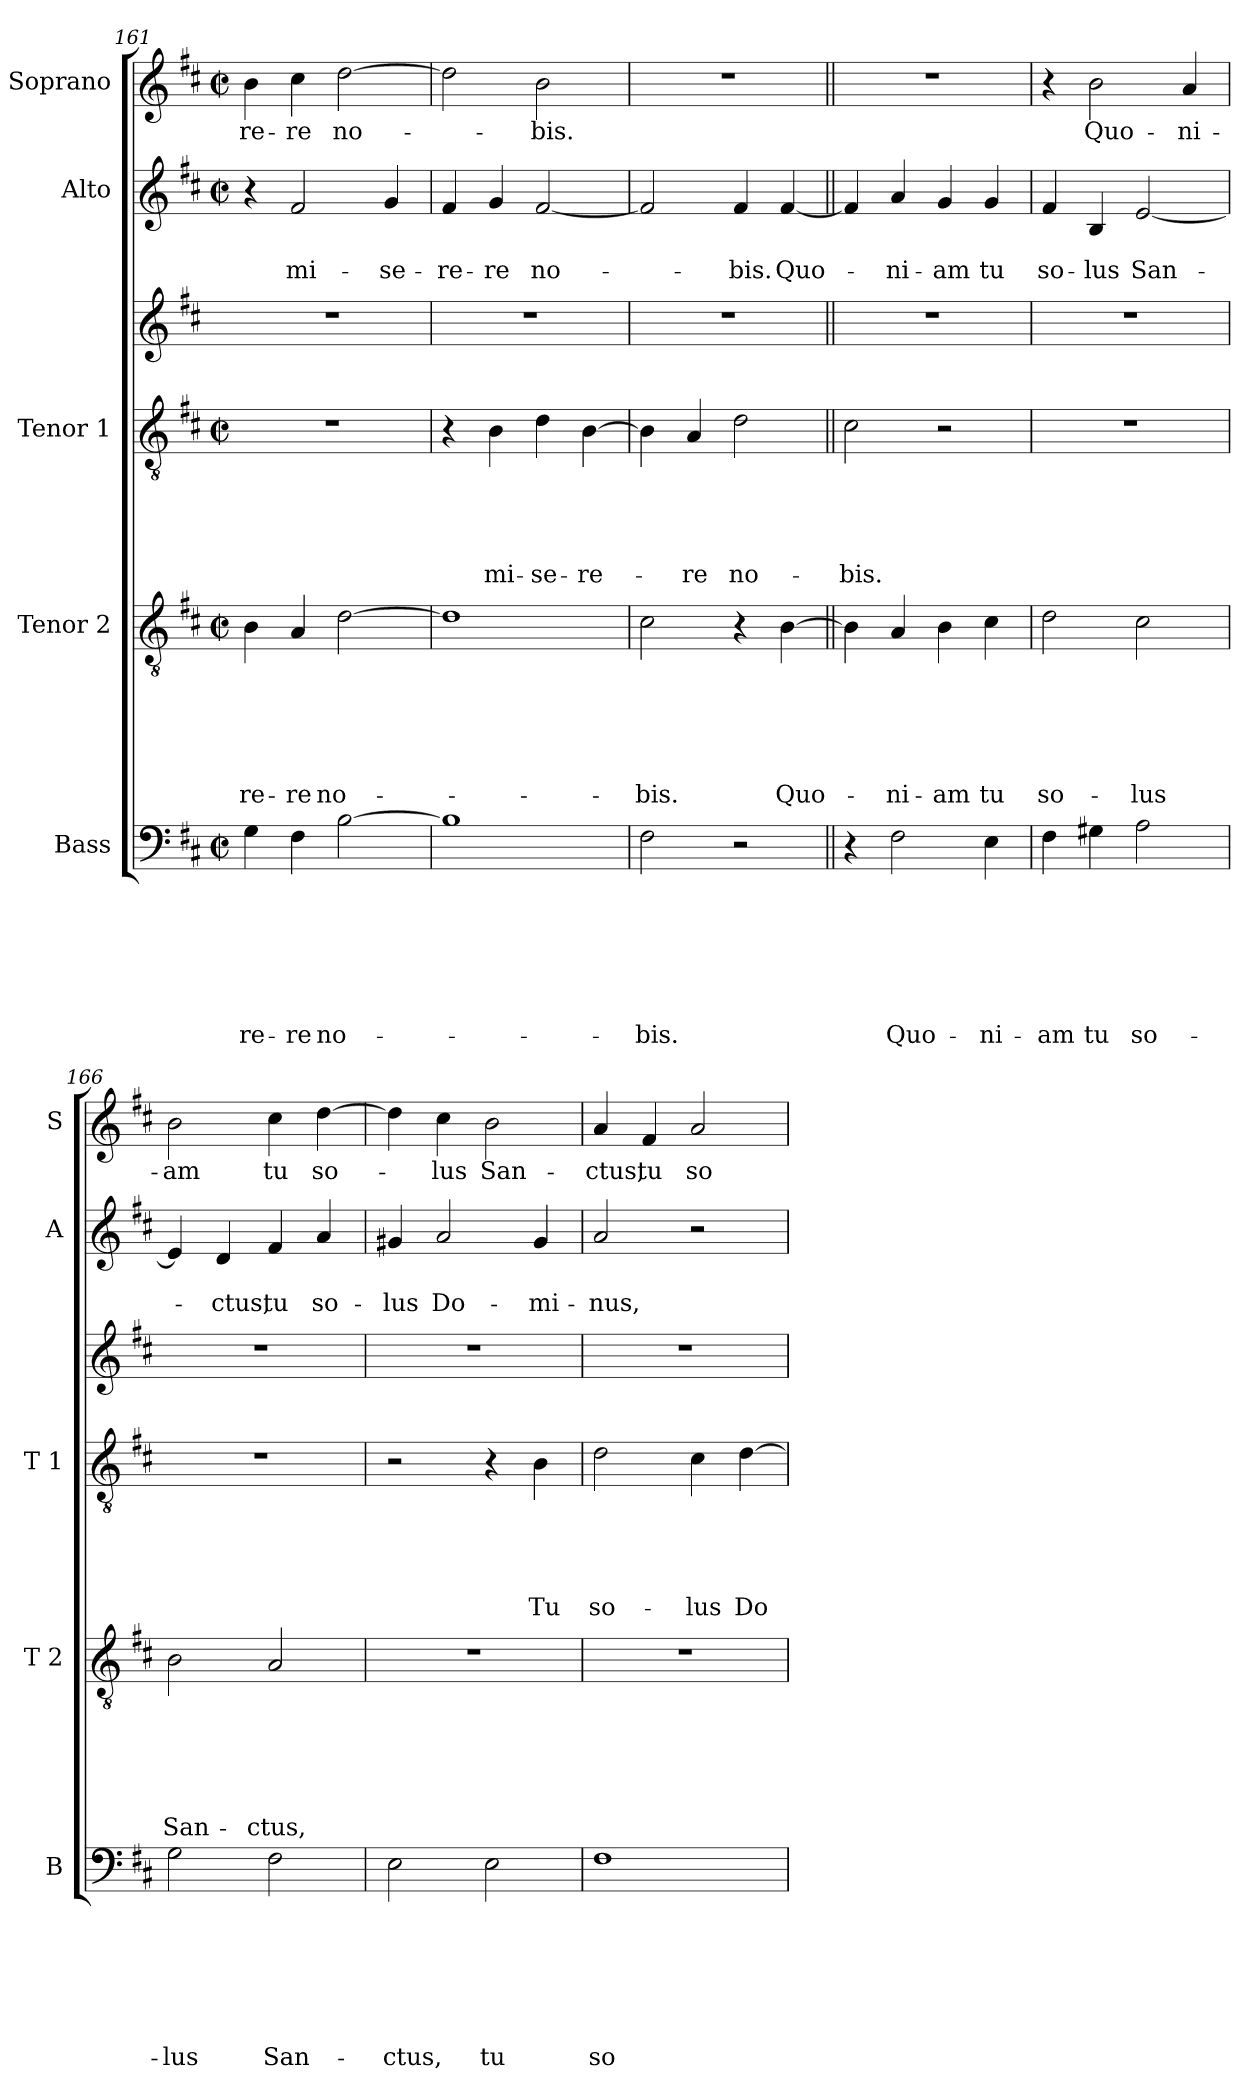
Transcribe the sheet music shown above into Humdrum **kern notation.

**kern	**text	**text	**text	**text	**text	**text	**text	**kern	**text	**text	**text	**text	**text	**text	**kern	**text	**text	**text	**text	**text	**kern	**kern	**text	**text	**kern	**text
*part6	*part6	*part6	*part6	*part6	*part6	*part6	*part6	*part5	*part5	*part5	*part5	*part5	*part5	*part5	*part4	*part4	*part4	*part4	*part4	*part4	*part3	*part2	*part2	*part2	*part1	*part1
*staff6	*staff6	*staff6	*staff6	*staff6	*staff6	*staff6	*staff6	*staff5	*staff5	*staff5	*staff5	*staff5	*staff5	*staff5	*staff4	*staff4	*staff4	*staff4	*staff4	*staff4	*staff3	*staff2	*staff2	*staff2	*staff1	*staff1
*I"Bass	*	*	*	*	*	*	*	*I"Tenor 2	*	*	*	*	*	*	*I"Tenor 1	*	*	*	*	*	*	*I"Alto	*	*	*I"Soprano	*
*I'B	*	*	*	*	*	*	*	*I'T 2	*	*	*	*	*	*	*I'T 1	*	*	*	*	*	*	*I'A	*	*	*I'S	*
*clefF4	*	*	*	*	*	*	*	*clefGv2	*	*	*	*	*	*	*clefGv2	*	*	*	*	*	*clefG2	*clefG2	*	*	*clefG2	*
*k[f#c#]	*	*	*	*	*	*	*	*k[f#c#]	*	*	*	*	*	*	*k[f#c#]	*	*	*	*	*	*k[f#c#]	*k[f#c#]	*	*	*k[f#c#]	*
*D:	*	*	*	*	*	*	*	*D:	*	*	*	*	*	*	*D:	*	*	*	*	*	*D:	*D:	*	*	*D:	*
*M2/2	*	*	*	*	*	*	*	*M2/2	*	*	*	*	*	*	*M2/2	*	*	*	*	*	*	*M2/2	*	*	*M2/2	*
*met(c|)	*	*	*	*	*	*	*	*met(c|)	*	*	*	*	*	*	*met(c|)	*	*	*	*	*	*	*met(c|)	*	*	*met(c|)	*
=161	=161	=161	=161	=161	=161	=161	=161	=161	=161	=161	=161	=161	=161	=161	=161	=161	=161	=161	=161	=161	=161	=161	=161	=161	=161	=161
!	!	!	!	!	!	!	!LO:LY:b	!	!	!	!	!	!	!LO:LY:b	!	!	!	!	!	!	!	!	!	!	!	!LO:LY:b
4G\	.	.	.	.	.	.	-re-	4B\	.	.	.	.	.	-re-	1r	.	.	.	.	.	1r	4r	.	.	4b\	-re-
!	!	!	!	!	!	!	!LO:LY:b	!	!	!	!	!	!	!LO:LY:b	!	!	!	!	!	!	!	!	!	!LO:LY:b	!	!LO:LY:b
4F#\	.	.	.	.	.	.	-re	4A/	.	.	.	.	.	-re	.	.	.	.	.	.	.	2f#/	.	mi-	4cc#\	-re
!	!	!	!	!	!	!	!LO:LY:b	!	!	!	!	!	!	!LO:LY:b	!	!	!	!	!	!	!	!	!	!	!	!LO:LY:b
[>2B\	.	.	.	.	.	.	no-	[>2d\	.	.	.	.	.	no-	.	.	.	.	.	.	.	.	.	.	[>2dd\	no-
!	!	!	!	!	!	!	!	!	!	!	!	!	!	!	!	!	!	!	!	!	!	!	!	!LO:LY:b	!	!
.	.	.	.	.	.	.	.	.	.	.	.	.	.	.	.	.	.	.	.	.	.	4g/	.	-se-	.	.
=162	=162	=162	=162	=162	=162	=162	=162	=162	=162	=162	=162	=162	=162	=162	=162	=162	=162	=162	=162	=162	=162	=162	=162	=162	=162	=162
!	!	!	!	!	!	!	!	!	!	!	!	!	!	!	!	!	!	!	!	!	!	!	!	!LO:LY:b	!	!
1B]	.	.	.	.	.	.	.	1d]	.	.	.	.	.	.	4r	.	.	.	.	.	1r	4f#/	.	-re-	2dd\]	.
!	!	!	!	!	!	!	!	!	!	!	!	!	!	!	!	!	!	!	!	!LO:LY:b	!	!	!	!LO:LY:b	!	!
.	.	.	.	.	.	.	.	.	.	.	.	.	.	.	4B\	.	.	.	.	mi-	.	4g/	.	-re	.	.
!	!	!	!	!	!	!	!	!	!	!	!	!	!	!	!	!	!	!	!	!LO:LY:b	!	!	!	!LO:LY:b	!	!LO:LY:b
.	.	.	.	.	.	.	.	.	.	.	.	.	.	.	4d\	.	.	.	.	-se-	.	[>2f#/	.	no-	2b\	-bis.
!	!	!	!	!	!	!	!	!	!	!	!	!	!	!	!	!	!	!	!	!LO:LY:b	!	!	!	!	!	!
.	.	.	.	.	.	.	.	.	.	.	.	.	.	.	[>4B\	.	.	.	.	-re-	.	.	.	.	.	.
!!LO:PB:g=z
=163	=163	=163	=163	=163	=163	=163	=163	=163	=163	=163	=163	=163	=163	=163	=163	=163	=163	=163	=163	=163	=163	=163	=163	=163	=163	=163
!	!	!	!	!	!	!	!LO:LY:b	!	!	!	!	!	!	!LO:LY:b	!	!	!	!	!	!	!	!	!	!	!	!
2F#\	.	.	.	.	.	.	-bis.	2c#\	.	.	.	.	.	-bis.	4B\]	.	.	.	.	.	1r	2f#/]	.	.	1r	.
!	!	!	!	!	!	!	!	!	!	!	!	!	!	!	!	!	!	!	!	!LO:LY:b	!	!	!	!	!	!
.	.	.	.	.	.	.	.	.	.	.	.	.	.	.	4A/	.	.	.	.	-re	.	.	.	.	.	.
!	!	!	!	!	!	!	!	!	!	!	!	!	!	!	!	!	!	!	!	!LO:LY:b	!	!	!	!LO:LY:b	!	!
2r	.	.	.	.	.	.	.	4r	.	.	.	.	.	.	2d\	.	.	.	.	no-	.	4f#/	.	-bis.	.	.
!	!	!	!	!	!	!	!	!	!	!	!	!	!	!LO:LY:b	!	!	!	!	!	!	!	!	!	!LO:LY:b	!	!
.	.	.	.	.	.	.	.	[>4B\	.	.	.	.	.	Quo-	.	.	.	.	.	.	.	[<4f#/	.	Quo-	.	.
=164||	=164||	=164||	=164||	=164||	=164||	=164||	=164||	=164||	=164||	=164||	=164||	=164||	=164||	=164||	=164||	=164||	=164||	=164||	=164||	=164||	=164||	=164||	=164||	=164||	=164||	=164||
!	!	!	!	!	!	!	!	!	!	!	!	!	!	!	!	!	!	!	!	!LO:LY:b	!	!	!	!	!	!
4r	.	.	.	.	.	.	.	4B\]	.	.	.	.	.	.	2c#\	.	.	.	.	-bis.	1r	4f#/]	.	.	1r	.
!	!	!	!	!	!	!	!LO:LY:b	!	!	!	!	!	!	!LO:LY:b	!	!	!	!	!	!	!	!	!	!LO:LY:b	!	!
2F#\	.	.	.	.	.	.	Quo-	4A/	.	.	.	.	.	-ni-	.	.	.	.	.	.	.	4a/	.	-ni-	.	.
!	!	!	!	!	!	!	!	!	!	!	!	!	!	!LO:LY:b	!	!	!	!	!	!	!	!	!	!LO:LY:b	!	!
.	.	.	.	.	.	.	.	4B\	.	.	.	.	.	-am	2r	.	.	.	.	.	.	4g/	.	-am	.	.
!	!	!	!	!	!	!	!LO:LY:b	!	!	!	!	!	!	!LO:LY:b	!	!	!	!	!	!	!	!	!	!LO:LY:b	!	!
4E\	.	.	.	.	.	.	-ni-	4c#\	.	.	.	.	.	tu	.	.	.	.	.	.	.	4g/	.	tu	.	.
=165	=165	=165	=165	=165	=165	=165	=165	=165	=165	=165	=165	=165	=165	=165	=165	=165	=165	=165	=165	=165	=165	=165	=165	=165	=165	=165
!	!	!	!	!	!	!	!LO:LY:b	!	!	!	!	!	!	!LO:LY:b	!	!	!	!	!	!	!	!	!	!LO:LY:b	!	!
4F#\	.	.	.	.	.	.	-am	2d\	.	.	.	.	.	so-	1r	.	.	.	.	.	1r	4f#/	.	so-	4r	.
!	!	!	!	!	!	!	!LO:LY:b	!	!	!	!	!	!	!	!	!	!	!	!	!	!	!	!	!LO:LY:b	!	!LO:LY:b
4G#X\	.	.	.	.	.	.	tu	.	.	.	.	.	.	.	.	.	.	.	.	.	.	4B/	.	-lus	2b\	Quo-
!	!	!	!	!	!	!	!LO:LY:b	!	!	!	!	!	!	!LO:LY:b	!	!	!	!	!	!	!	!	!	!LO:LY:b	!	!
2A\	.	.	.	.	.	.	so-	2c#\	.	.	.	.	.	-lus	.	.	.	.	.	.	.	[<2e/	.	San-	.	.
!	!	!	!	!	!	!	!	!	!	!	!	!	!	!	!	!	!	!	!	!	!	!	!	!	!	!LO:LY:b
.	.	.	.	.	.	.	.	.	.	.	.	.	.	.	.	.	.	.	.	.	.	.	.	.	4a/	-ni-
=166	=166	=166	=166	=166	=166	=166	=166	=166	=166	=166	=166	=166	=166	=166	=166	=166	=166	=166	=166	=166	=166	=166	=166	=166	=166	=166
!	!	!	!	!	!	!	!LO:LY:b	!	!	!	!	!	!	!LO:LY:b	!	!	!	!	!	!	!	!	!	!	!	!LO:LY:b
2G\	.	.	.	.	.	.	-lus	2B\	.	.	.	.	.	San-	1r	.	.	.	.	.	1r	4e/]	.	.	2b\	-am
!	!	!	!	!	!	!	!	!	!	!	!	!	!	!	!	!	!	!	!	!	!	!	!	!LO:LY:b	!	!
.	.	.	.	.	.	.	.	.	.	.	.	.	.	.	.	.	.	.	.	.	.	4d/	.	-ctus,	.	.
!	!	!	!	!	!	!	!LO:LY:b	!	!	!	!	!	!	!LO:LY:b	!	!	!	!	!	!	!	!	!	!LO:LY:b	!	!LO:LY:b
2F#\	.	.	.	.	.	.	San-	2A/	.	.	.	.	.	-ctus,	.	.	.	.	.	.	.	4f#/	.	tu	4cc#\	tu
!	!	!	!	!	!	!	!	!	!	!	!	!	!	!	!	!	!	!	!	!	!	!	!	!LO:LY:b	!	!LO:LY:b
.	.	.	.	.	.	.	.	.	.	.	.	.	.	.	.	.	.	.	.	.	.	4a/	.	so-	[>4dd\	so-
=167	=167	=167	=167	=167	=167	=167	=167	=167	=167	=167	=167	=167	=167	=167	=167	=167	=167	=167	=167	=167	=167	=167	=167	=167	=167	=167
!	!	!	!	!	!	!	!LO:LY:b	!	!	!	!	!	!	!	!	!	!	!	!	!	!	!	!	!LO:LY:b	!	!
2E\	.	.	.	.	.	.	-ctus,	1r	.	.	.	.	.	.	2r	.	.	.	.	.	1r	4g#X/	.	-lus	4dd\]	.
!	!	!	!	!	!	!	!	!	!	!	!	!	!	!	!	!	!	!	!	!	!	!	!	!LO:LY:b	!	!LO:LY:b
.	.	.	.	.	.	.	.	.	.	.	.	.	.	.	.	.	.	.	.	.	.	2a/	.	Do-	4cc#\	-lus
!	!	!	!	!	!	!	!LO:LY:b	!	!	!	!	!	!	!	!	!	!	!	!	!	!	!	!	!	!	!LO:LY:b
2E\	.	.	.	.	.	.	tu	.	.	.	.	.	.	.	4r	.	.	.	.	.	.	.	.	.	2b\	San-
!	!	!	!	!	!	!	!	!	!	!	!	!	!	!	!	!	!	!	!	!LO:LY:b	!	!	!	!LO:LY:b	!	!
.	.	.	.	.	.	.	.	.	.	.	.	.	.	.	4B\	.	.	.	.	Tu	.	4g#/	.	-mi-	.	.
=168	=168	=168	=168	=168	=168	=168	=168	=168	=168	=168	=168	=168	=168	=168	=168	=168	=168	=168	=168	=168	=168	=168	=168	=168	=168	=168
!	!	!	!	!	!	!	!LO:LY:b	!	!	!	!	!	!	!	!	!	!	!	!	!LO:LY:b	!	!	!	!LO:LY:b	!	!LO:LY:b
1F#	.	.	.	.	.	.	so-	1r	.	.	.	.	.	.	2d\	.	.	.	.	so-	1r	2a/	.	-nus,	4a/	-ctus,
!	!	!	!	!	!	!	!	!	!	!	!	!	!	!	!	!	!	!	!	!	!	!	!	!	!	!LO:LY:b
.	.	.	.	.	.	.	.	.	.	.	.	.	.	.	.	.	.	.	.	.	.	.	.	.	4f#/	tu
!	!	!	!	!	!	!	!	!	!	!	!	!	!	!	!	!	!	!	!	!LO:LY:b	!	!	!	!	!	!LO:LY:b
.	.	.	.	.	.	.	.	.	.	.	.	.	.	.	4c#\	.	.	.	.	-lus	.	2r	.	.	2a/	so-
!	!	!	!	!	!	!	!	!	!	!	!	!	!	!	!	!	!	!	!	!LO:LY:b	!	!	!	!	!	!
.	.	.	.	.	.	.	.	.	.	.	.	.	.	.	[<4d\	.	.	.	.	Do-	.	.	.	.	.	.
=	=	=	=	=	=	=	=	=	=	=	=	=	=	=	=	=	=	=	=	=	=	=	=	=	=	=
*-	*-	*-	*-	*-	*-	*-	*-	*-	*-	*-	*-	*-	*-	*-	*-	*-	*-	*-	*-	*-	*-	*-	*-	*-	*-	*-
